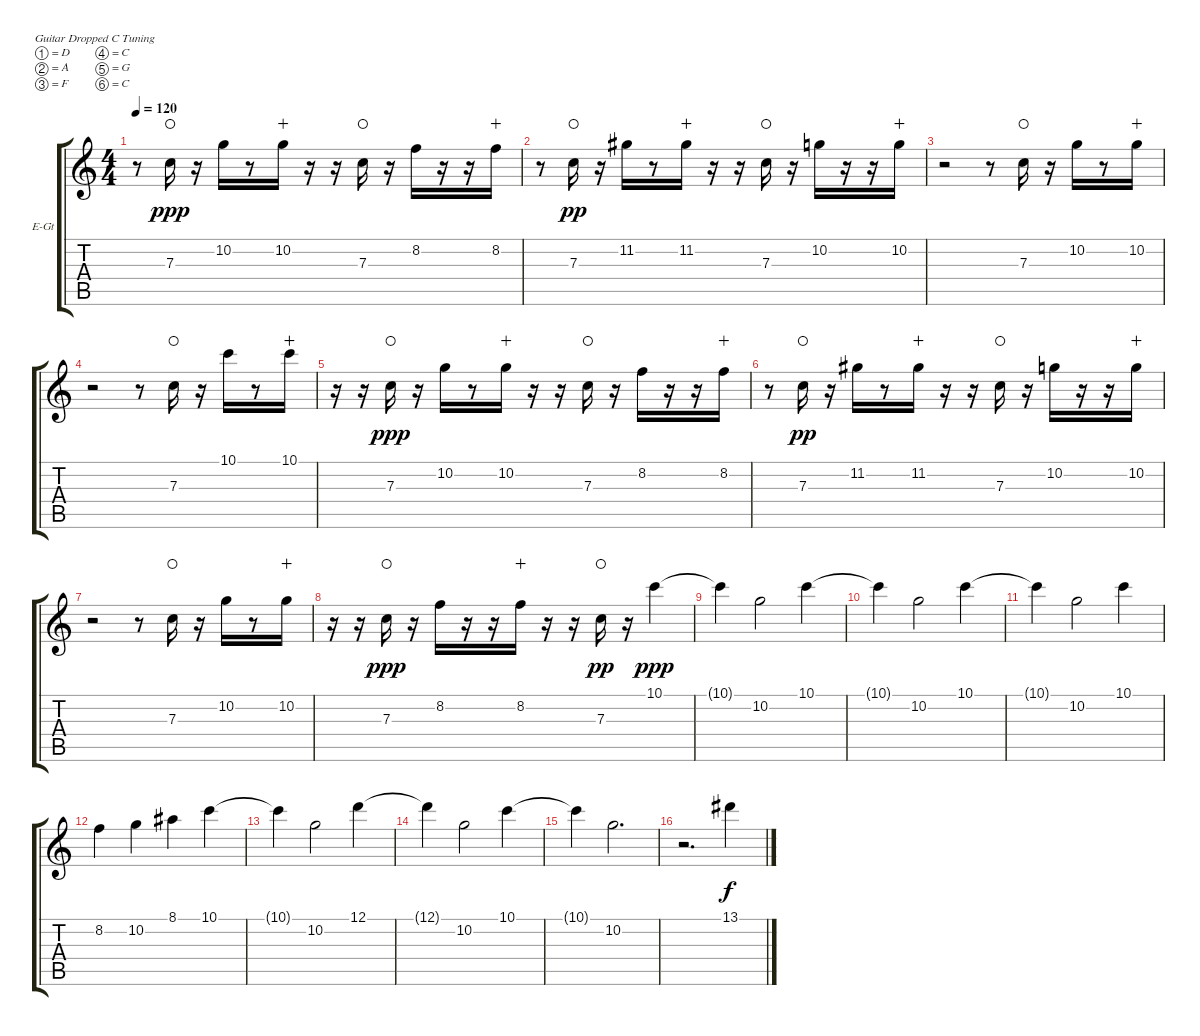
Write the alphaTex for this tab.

\bracketExtendMode groupsimilarinstruments
\firstSystemTrackNameOrientation horizontal
\otherSystemsTrackNameOrientation horizontal
\track ("Electric Guitar" "E-Gt") {instrument distortionguitar}
\staff {score tabs}
\tuning (D4 A3 F3 C3 G2 C2)
\ts (4 4)
\tempo 120
\clef g2
\scale
0.333333
\ks c
r.8{dy ppp} 7.3.16{waho} r.16 10.2.16 r.8 10.2.16{wahc} r.16 r.16 7.3.16{waho} r.16 8.2.16 r.16 r.16 8.2.16{wahc} |
\scale
0.333333 r.8 7.3.16{dy pp waho} r.16 11.2.16 r.8 11.2.16{wahc} r.16 r.16 7.3.16{waho} r.16 10.2.16 r.16 r.16 10.2.16{wahc} |
r.2 r.8 7.3.16{waho} r.16 10.2.16 r.8 10.2.16{wahc} |
r.2 r.8 7.3.16{waho} r.16 10.1.16 r.8 10.1.16{wahc} |
r.16 r.16 7.3.16{dy ppp waho} r.16 10.2.16 r.8 10.2.16{wahc} r.16 r.16 7.3.16{waho} r.16 8.2.16 r.16 r.16 8.2.16{wahc} |
r.8 7.3.16{dy pp waho} r.16 11.2.16 r.8 11.2.16{wahc} r.16 r.16 7.3.16{waho} r.16 10.2.16 r.16 r.16 10.2.16{wahc} |
r.2 r.8 7.3.16{waho} r.16 10.2.16 r.8 10.2.16{wahc} |
r.16 r.16 7.3.16{dy ppp waho} r.16 8.2.16 r.16 r.16 8.2.16{wahc} r.16 r.16 7.3.16{dy pp waho} r.16 10.1.4{dy ppp} |
10.1{t}.4 10.2.2 10.1.4 |
10.1{t}.4 10.2.2 10.1.4 |
10.1{t}.4 10.2.2 10.1.4 |
8.2.4 10.2.4 8.1.4 10.1.4 |
10.1{t}.4 10.2.2 12.1.4 |
12.1{t}.4 10.2.2 10.1.4 |
10.1{t}.4 10.2.2{d} |
r.2{d} 13.1.4{dy f}
